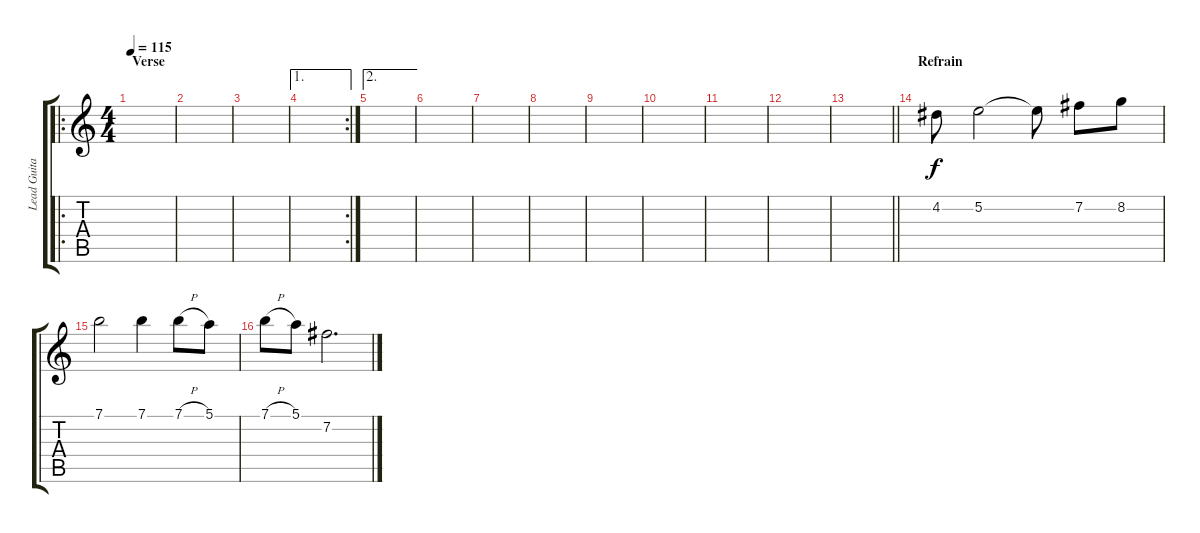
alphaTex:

\track ("Lead Guitar" "Lead Guita") {instrument distortionguitar}
\staff {score tabs}
\tuning (E4 B3 G3 D3 A2 E2) {hide}
\ro
\ts (4 4)
\section ("" "Verse")
\tempo 115
\clef g2
\ks c
|
|
|
\ae 1
\rc 2
|
\ae 2
|
|
|
|
|
|
|
|
\barLineRight lightlight
|
\section ("" "Refrain")
4.2.8 5.2.2 5.2{t}.8 7.2.8 8.2.8 |
7.1.2 7.1.4 7.1{h}.8 5.1.8 |
7.1{h}.8 5.1.8 7.2.2{d}
